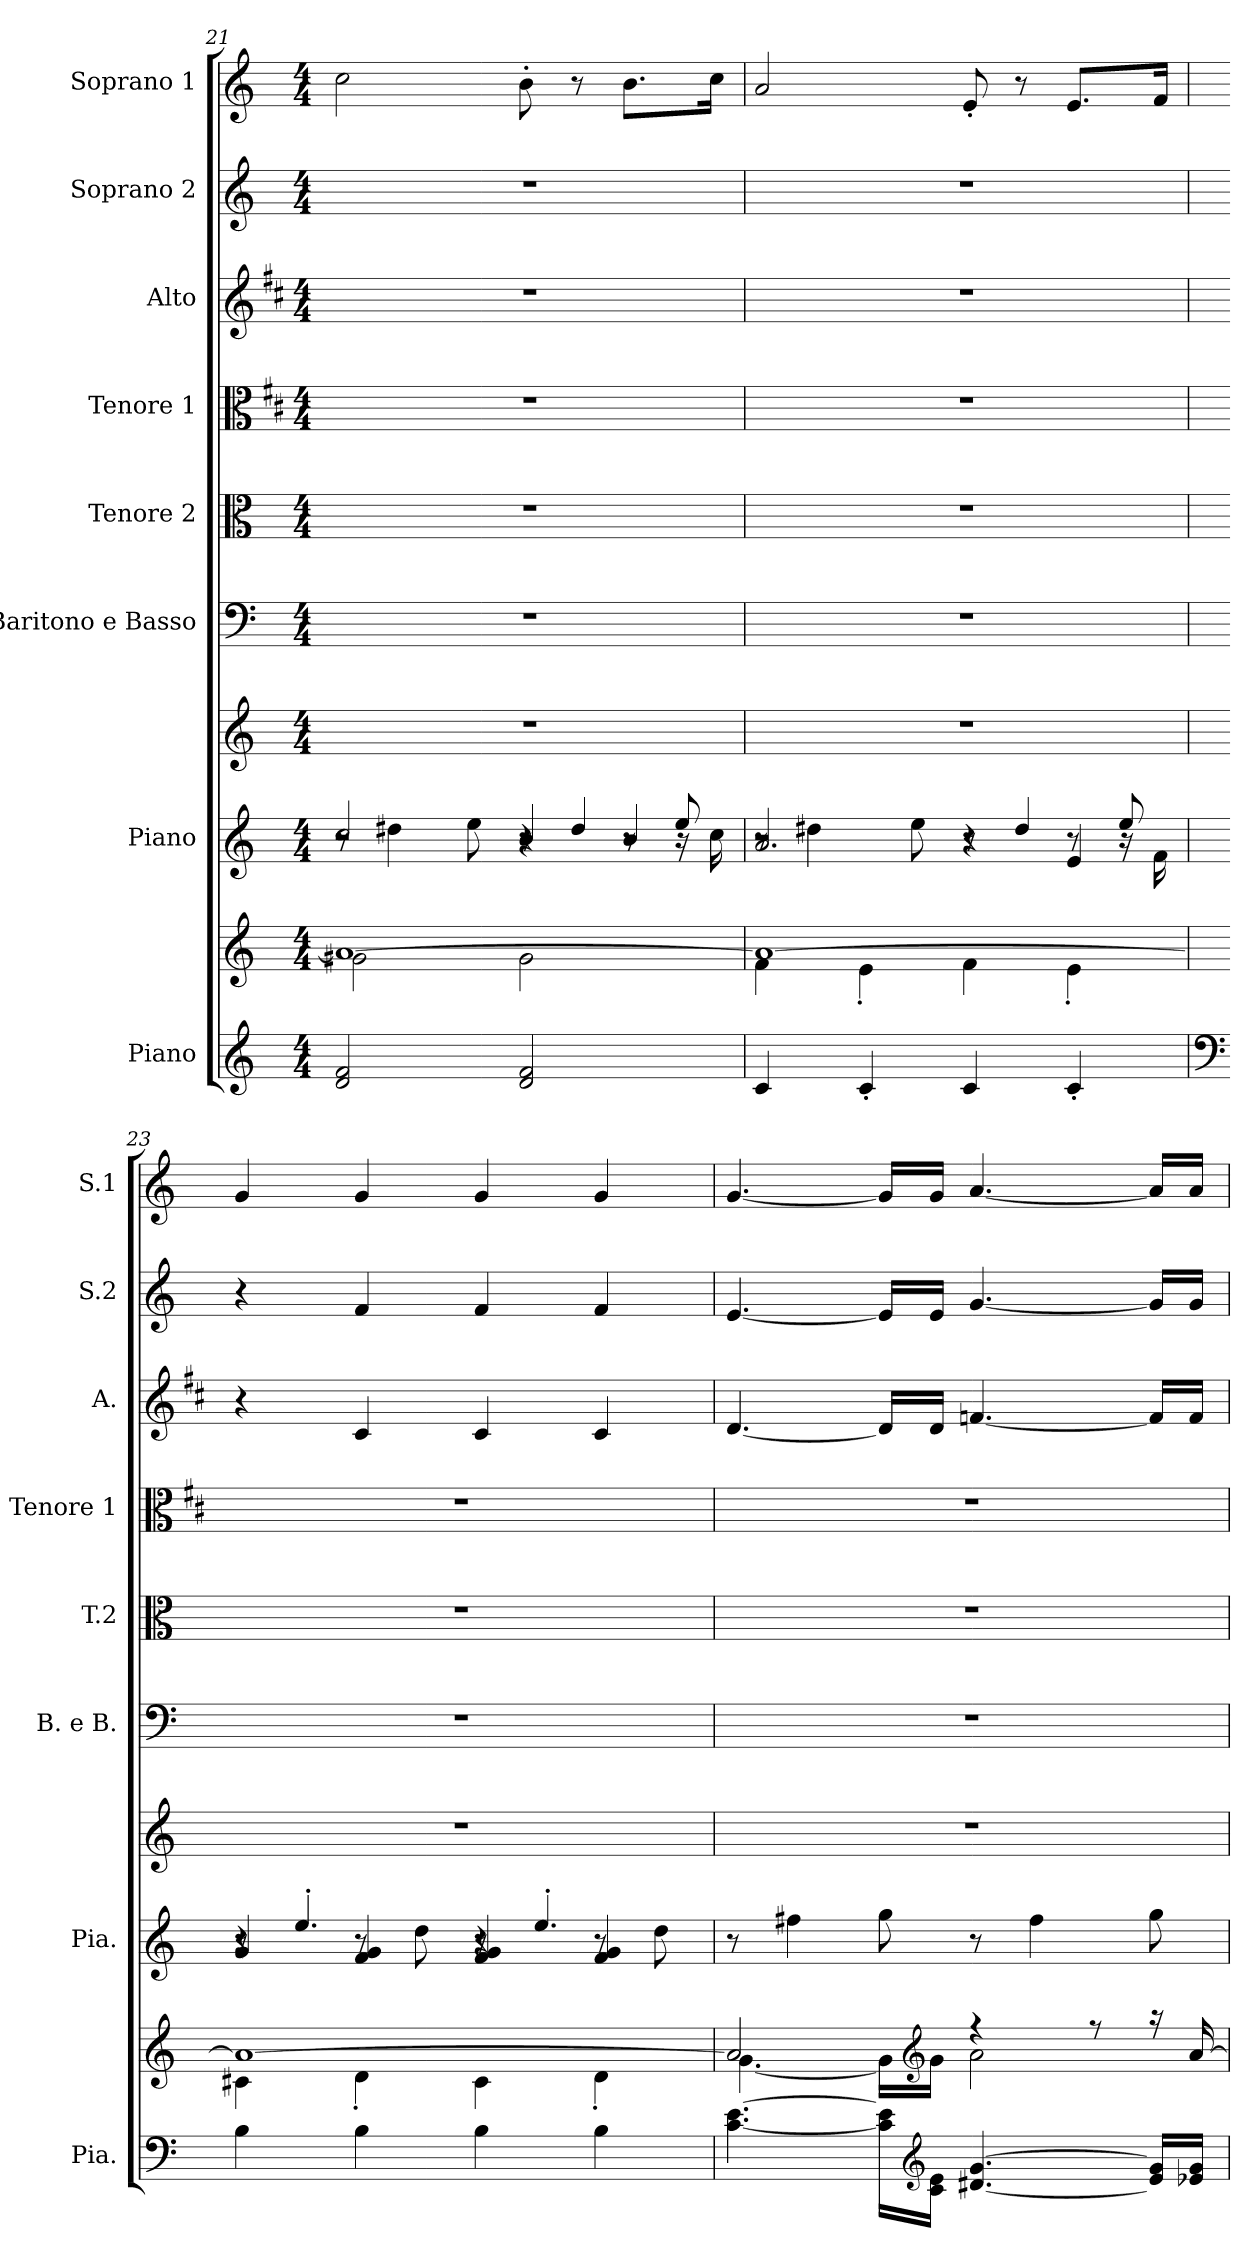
**kern	**kern	**kern	**kern	**kern	**kern	**kern	**kern	**kern	**kern
*part8	*part8	*part7	*part7	*part6	*part5	*part4	*part3	*part2	*part1
*staff10	*staff9	*staff8	*staff7	*staff6	*staff5	*staff4	*staff3	*staff2	*staff1
*I"Piano	*	*I"Piano	*	*I"Baritono e Basso	*I"Tenore 2	*I"Tenore 1	*I"Alto	*I"Soprano 2	*I"Soprano 1
*I'Pia.	*	*I'Pia.	*	*I'B. e B.	*I'T.2	*I'Tenore 1	*I'A.	*I'S.2	*I'S.1
*clefG2	*clefG2	*clefG2	*clefG2	*clefF4	*clefC3	*clefC3	*clefG2	*clefG2	*clefG2
*	*	*	*	*	*	*ITrd1c2	*ITrd1c2	*	*
*k[]	*k[]	*k[]	*k[]	*k[]	*k[]	*k[]	*k[]	*k[]	*k[]
*M4/4	*M4/4	*M4/4	*M4/4	*M4/4	*M4/4	*M4/4	*M4/4	*M4/4	*M4/4
=21	=21	=21	=21	=21	=21	=21	=21	=21	=21
*	*^	*^	*	*	*	*	*	*	*
*	*	*	*	*^	*	*	*	*	*	*	*
2d/ 2f/	1a_	2g#X\	2r	8r	2cc/	1r	1r	1r	1r	1r	1r	2cc\
.	.	.	.	4dd#X\	.	.	.	.	.	.	.	.
.	.	.	.	8ee\	.	.	.	.	.	.	.	.
2d/ 2f/	.	2g#\	8r	4r	4b/	.	.	.	.	.	.	8b'\
.	.	.	4dd#/	.	.	.	.	.	.	.	.	8r
.	.	.	.	8r	4b/	.	.	.	.	.	.	8.b\L
.	.	.	8ee/	16r	.	.	.	.	.	.	.	.
.	.	.	.	16cc\	.	.	.	.	.	.	.	16cc\Jk
=22	=22	=22	=22	=22	=22	=22	=22	=22	=22	=22	=22	=22
4c/	1a_	4f\	2r	8r	2.a/	1r	1r	1r	1r	1r	1r	2a/
.	.	.	.	4dd#X\	.	.	.	.	.	.	.	.
4c'/	.	4e'\	.	.	.	.	.	.	.	.	.	.
.	.	.	.	8ee\	.	.	.	.	.	.	.	.
4c/	.	4f\	8r	4r	.	.	.	.	.	.	.	8e'/
.	.	.	4dd#/	.	.	.	.	.	.	.	.	8r
4c'/	.	4e'\	.	8r	4e/	.	.	.	.	.	.	8.e/L
.	.	.	8ee/	16r	.	.	.	.	.	.	.	.
.	.	.	.	16f\	.	.	.	.	.	.	.	16f/Jk
!!LO:PB:g=z
=23	=23	=23	=23	=23	=23	=23	=23	=23	=23	=23	=23	=23
*clefF4	*	*	*	*	*	*	*	*	*	*	*	*
4B\	1a_	4c#X\	8r	4r	4g/	1r	1r	1r	1r	4r	4r	4g/
.	.	.	4.ee'/	.	.	.	.	.	.	.	.	.
4B\	.	4d'\	.	8r	4f/ 4g/	.	.	.	.	4B/	4f/	4g/
.	.	.	.	8dd\	.	.	.	.	.	.	.	.
4B\	.	4c#\	8r	4r	4f/ 4g/	.	.	.	.	4B/	4f/	4g/
.	.	.	4.ee'/	.	.	.	.	.	.	.	.	.
4B\	.	4d'\	.	8r	4f/ 4g/	.	.	.	.	4B/	4f/	4g/
.	.	.	.	8dd\	.	.	.	.	.	.	.	.
*	*	*	*v	*v	*v	*	*	*	*	*	*	*
=24	=24	=24	=24	=24	=24	=24	=24	=24	=24	=24
[4.c\ [4.e\	2a/]	[4.g\	8r	1r	1r	1r	1r	[4.c/	[4.e/	[4.g/
.	.	.	4ff#X\	.	.	.	.	.	.	.
16c\] 16e\]LL	.	16g\LL]	8gg\	.	.	.	.	16c/LL]	16e/LL]	16g/LL]
*clefG2	*clefG2	*	*	*	*	*	*	*	*	*
16c\ 16e\JJ	.	16g\JJ	.	.	.	.	.	16c/JJ	16e/JJ	16g/JJ
[4.d#X/ [4.g/	4r	2a\	8r	.	.	.	.	[4.e-X/	[4.g/	[4.a/
.	.	.	4ff#\	.	.	.	.	.	.	.
.	8r	.	.	.	.	.	.	.	.	.
16e-/] 16g/]LL	16r	.	8gg\	.	.	.	.	16e-/LL]	16g/LL]	16a/LL]
16e-X/ 16g/JJ	[16a/	.	.	.	.	.	.	16e-/JJ	16g/JJ	16a/JJ
*	*v	*v	*	*	*	*	*	*	*	*
=	=	=	=	=	=	=	=	=	=
*-	*-	*-	*-	*-	*-	*-	*-	*-	*-
